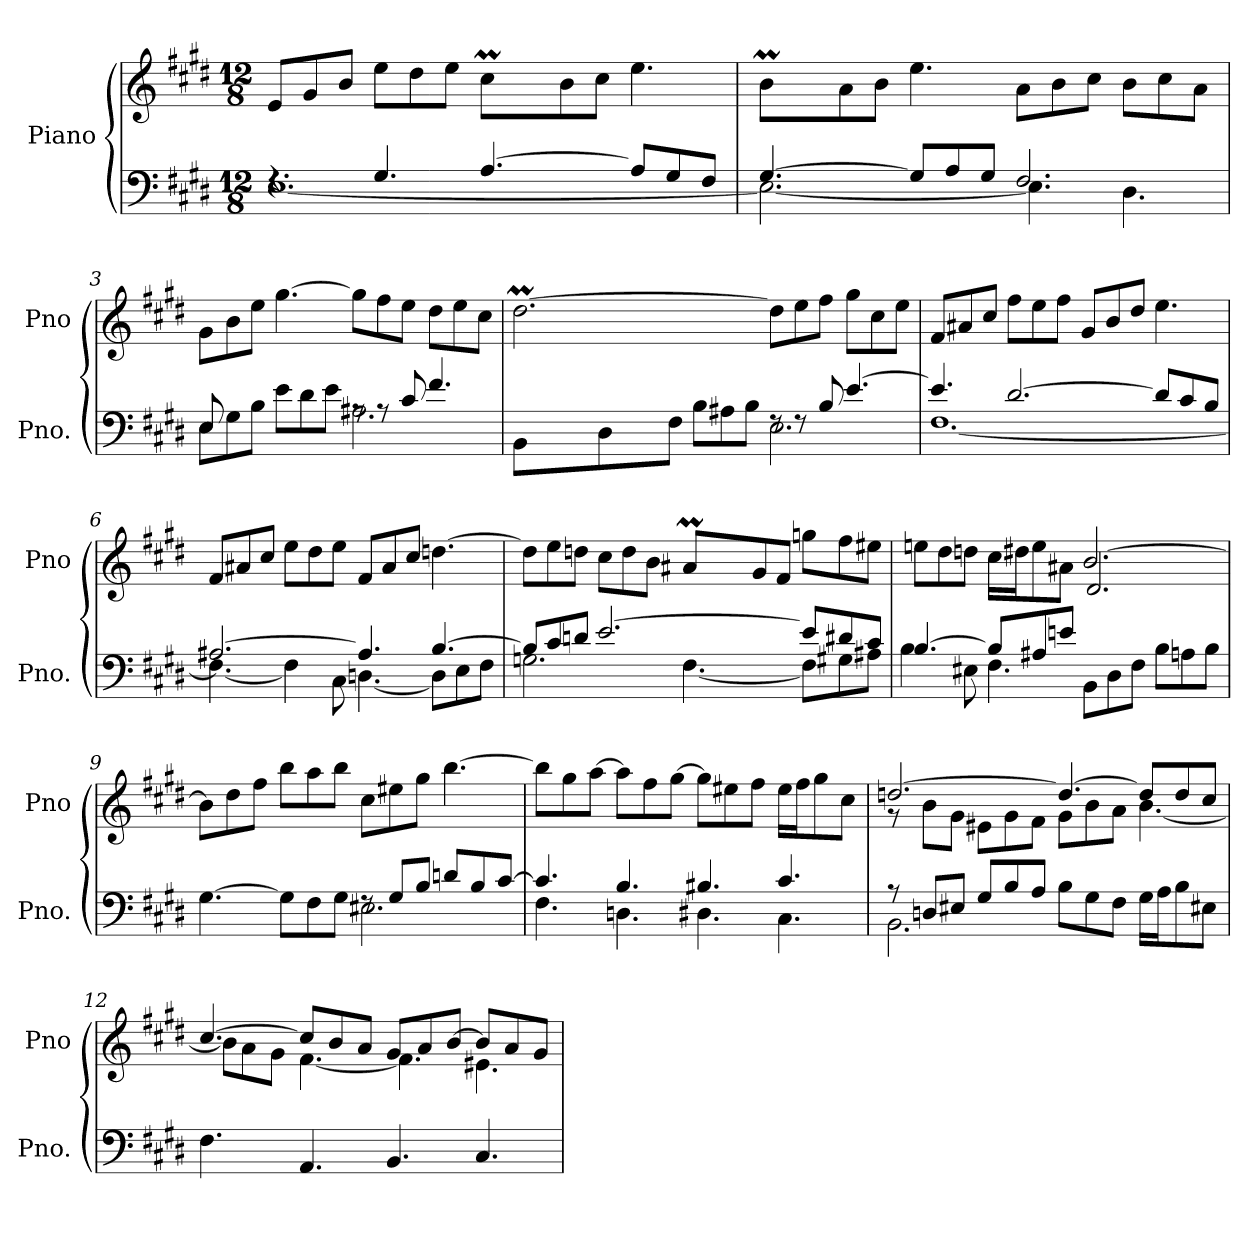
**kern	**kern
*part2	*part1
*staff2	*staff1
*I"Piano	*I"Piano
*I'Pno.	*I'Pno
*clefF4	*clefG2
*k[f#c#g#d#]	*k[f#c#g#d#]
*M12/8	*M12/8
=1	=1
*^	*^
4.rF	[1.E	8e/L	2.ryy
.	.	8g#/	.
.	.	8b/J	.
4.G#/	.	8ee\L	.
.	.	8dd#\	.
.	.	8ee\J	.
*	*	*	*Xtuplet
[4.A/	.	8cc#M\L	40dd#yy
.	.	.	40cc#yy
.	.	.	40dd#yy
.	.	.	20cc#yy
.	.	8b\	2ryy
.	.	8cc#\J	.
8A/L]	.	4.ee\	.
8G#/	.	.	.
8F#/J	.	.	8ryy
=2	=2	=2	=2
[4.G#/	2.E\_	8bM\L	40cc#yy
.	.	.	40byy
.	.	.	40cc#yy
.	.	.	20byy
.	.	8a\	1ryy
.	.	8b\J	.
8G#/L]	.	4.ee\	.
8A/	.	.	.
8G#/J	.	.	.
2.F#/	4.E\]	8a\L	.
.	.	8b\	.
.	.	8cc#\J	.
.	4.D#\	8b\L	4.ryy
.	.	8cc#\	.
.	.	8a\J	.
*	*	*v	*v
!!LO:LB:g=z
=3	=3	=3
8E\L	8E/	8g#\L
8G#\	8ryy	8b\
*v	*v	*
8B\J	8ee\J
8e\L	[4.gg#\
8d#\	.
8e\J	.
*^	*
8rA	2.A#X\	8gg#\L]
8rA	.	8ff#\
8c#/	.	8ee\J
4.f#/	.	8dd#\L
.	.	8ee\
.	.	8cc#\J
!!LO:LB:g=z
=4	=4	=4
*	*	*^
8BB\L	2.ryy	[2.dd#m\	32cc#yy
.	.	.	32dd#yy
.	.	.	32eeyy
.	.	.	32dd#yy
8D#\	.	.	32eeyy
.	.	.	32dd#yy
.	.	.	32eeyy
.	.	.	[32dd#yy
8F#\J	.	.	4.dd#yy_
8B\L	.	.	.
8A#X\	.	.	.
8B\J	.	.	4dd#yy]
8rF	2.E\	8dd#\L]	.
8rF	.	8ee\	2ryy
8B/	.	8ff#\J	.
[4.e/	.	8gg#\L	.
.	.	8cc#\	.
.	.	8ee\J	8ryy
*	*	*v	*v
=5	=5	=5
4.e/]	[1.F#	8f#/L
.	.	8a#X/
.	.	8cc#/J
[2.d#/	.	8ff#\L
.	.	8ee\
.	.	8ff#\J
.	.	8g#/L
.	.	8b/
.	.	8dd#/J
8d#/L]	.	4.ee\
8c#/	.	.
8B/J	.	.
=6	=6	=6
[2.A#X/	4.F#\_	8f#/L
.	.	8a#X/
.	.	8cc#/J
.	4F#\]	8ee\L
.	.	8dd#\
.	8C#\	8ee\J
4.A#/]	[4.Dn\	8f#/L
.	.	8a#/
.	.	8cc#/J
[4.B/	8D\L]	[4.ddn\
.	8E\	.
.	8F#\J	.
!!LO:LB:g=z
=7	=7	=7
*	*	*^
8B/L]	2.Gn\	8dd\L]	2.ryy
8c#/	.	8ee\	.
8dn/J	.	8ddn\J	.
[2.e/	.	8cc#\L	.
.	.	8dd\	.
.	.	8b\J	.
.	[4.F#\	8a#Xm/L	40byy
.	.	.	40a#yy
.	.	.	40byy
.	.	.	20a#yy
.	.	8g#/	2ryy
.	.	8f#/J	.
8e/L]	8F#\L]	8ggn\L	.
8d#X/	8G#X\	8ff#\	.
8c#/J	8A#X\J	8ee#X\J	8ryy
=8	=8	=8	=8
[4.B/	4B\	8een\L	2.ryy
.	.	8dd#\	.
.	8E#X\	8ddn\J	.
8B/L]	4.F#\	16cc#\LL	.
.	.	16dd#X\J	.
8A#X/	.	8ee\	.
8en/J	.	8a#X\J	.
8BB\L	2.ryy	[2.b/	2.d#/
8D#\	.	.	.
8F#\J	.	.	.
8B\L	.	.	.
8An\	.	.	.
8B\J	.	.	.
*	*	*v	*v
!!LO:LB:g=z
=9	=9	=9
[4.G#\	2.ryy	8b\L]
.	.	8dd#\
.	.	8ff#\J
8G#\L]	.	8bb\L
8F#\	.	8aa\
8G#\J	.	8bb\J
8rF	2.E#X\	8cc#\L
8G#/L	.	8ee#X\
8B/J	.	8gg#\J
8dn/L	.	[4.bb\
8B/	.	.
[8c#/J	.	.
!!LO:PB:g=z
=10	=10	=10
4.c#/]	4.F#\	8bb\L]
.	.	8gg#\
.	.	[8aa\J
4.B/	4.Dn\	8aa\L]
.	.	8ff#\
.	.	[8gg#\J
4.B#X/	4.D#X\	8gg#\L]
.	.	8ee#X\
.	.	8ff#\J
4.c#/	4.C#\	16ee#\LL
.	.	16ff#\J
.	.	8gg#\
.	.	8cc#\J
=11	=11	=11
*	*	*^
8r	2.BB\	[2.ddn/	8r
8Dn/L	.	.	8b\L
8E#X/J	.	.	8g#\J
8G#/L	.	.	8e#X\L
8B/	.	.	8g#\
8A/J	.	.	8f#\J
8B\L	2.ryy	4.dd/_	8g#\L
8G#\	.	.	8b\
8F#\J	.	.	8a\J
16G#\LL	.	8dd/L]	[4.b\
16A\J	.	.	.
8B\	.	8dd/	.
8E#X\J	.	8cc#/J	.
*v	*v	*	*
!!LO:LB:g=z	!!
=12	=12	=12
4.F#\	[4.cc#/	8b\L]
.	.	8a\
.	.	8g#\J
4.AA/	8cc#/L]	[4.f#\
.	8b/	.
.	8a/J	.
4.BB/	8g#/L	4.f#\]
.	8a/	.
.	[8b/J	.
4.C#/	8b/L]	4.e#X\
.	8a/	.
.	8g#/J	.
*	*v	*v
=	=
*-	*-
